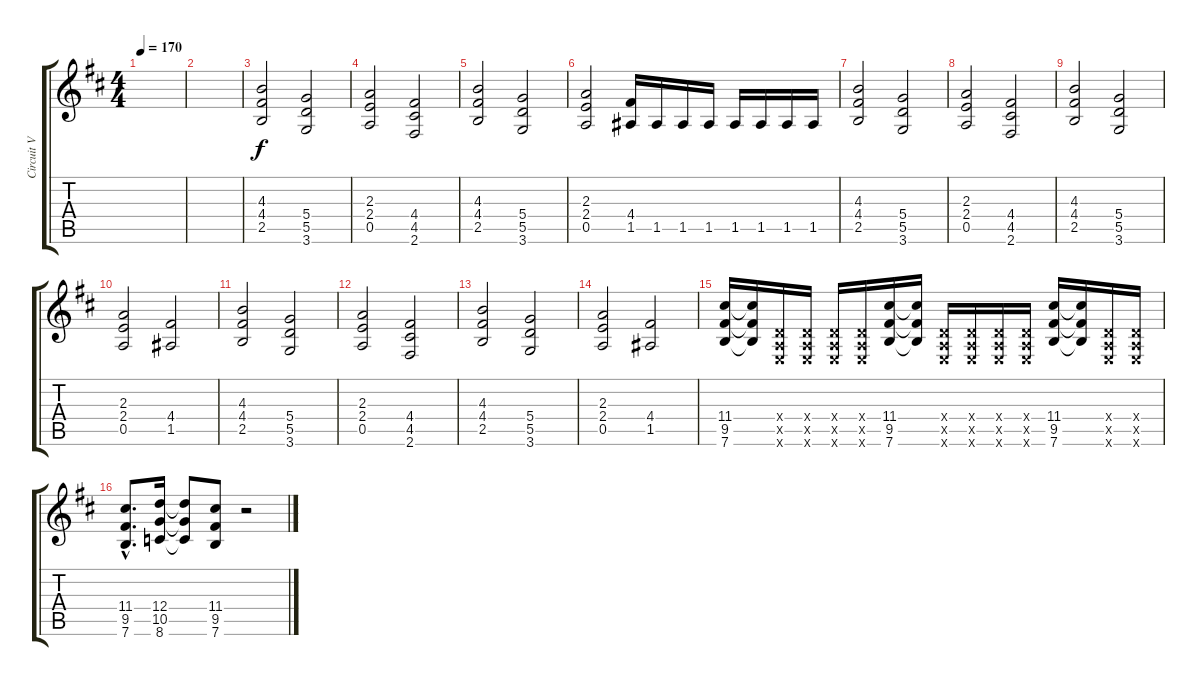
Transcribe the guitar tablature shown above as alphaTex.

\track ("Circuit V Panther" "Circuit V ") {instrument overdrivenguitar}
\staff {score tabs}
\tuning (E4 B3 G3 D3 A2 E2) {hide}
\ts (4 4)
\tempo 170
\clef g2
\ks d
|
|
(4.3 4.4 2.5).2 (5.4 5.5 3.6).2 |
(2.3 2.4 0.5).2 (4.4 4.5 2.6).2 |
(4.3 4.4 2.5).2 (5.4 5.5 3.6).2 |
(2.3 2.4 0.5).2 (4.4 1.5).16 1.5.16 1.5.16 1.5.16 1.5.16 1.5.16 1.5.16 1.5.16 |
(4.3 4.4 2.5).2 (5.4 5.5 3.6).2 |
(2.3 2.4 0.5).2 (4.4 4.5 2.6).2 |
(4.3 4.4 2.5).2 (5.4 5.5 3.6).2 |
(2.3 2.4 0.5).2 (4.4 1.5).2 |
(4.3 4.4 2.5).2 (5.4 5.5 3.6).2 |
(2.3 2.4 0.5).2 (4.4 4.5 2.6).2 |
(4.3 4.4 2.5).2 (5.4 5.5 3.6).2 |
(2.3 2.4 0.5).2 (4.4 1.5).2 |
(11.4 9.5 7.6).16 (11.4{t} 9.5{t} 7.6{t}).16 (0.4{x} 0.5{x} 0.6{x}).16 (0.4{x} 0.5{x} 0.6{x}).16 (0.4{x} 0.5{x} 0.6{x}).16 (0.4{x} 0.5{x} 0.6{x}).16 (11.4 9.5 7.6).16 (11.4{t} 9.5{t} 7.6{t}).16 (0.4{x} 0.5{x} 0.6{x}).16 (0.4{x} 0.5{x} 0.6{x}).16 (0.4{x} 0.5{x} 0.6{x}).16 (0.4{x} 0.5{x} 0.6{x}).16 (11.4 9.5 7.6).16 (11.4{t} 9.5{t} 7.6{t}).16 (0.4{x} 0.5{x} 0.6{x}).16 (0.4{x} 0.5{x} 0.6{x}).16 |
(11.4{hac} 9.5{hac} 7.6{hac}).8{d} (12.4 10.5 8.6).16 (12.4{t} 10.5{t} 8.6{t}).8 (11.4 9.5 7.6).8 r.2
